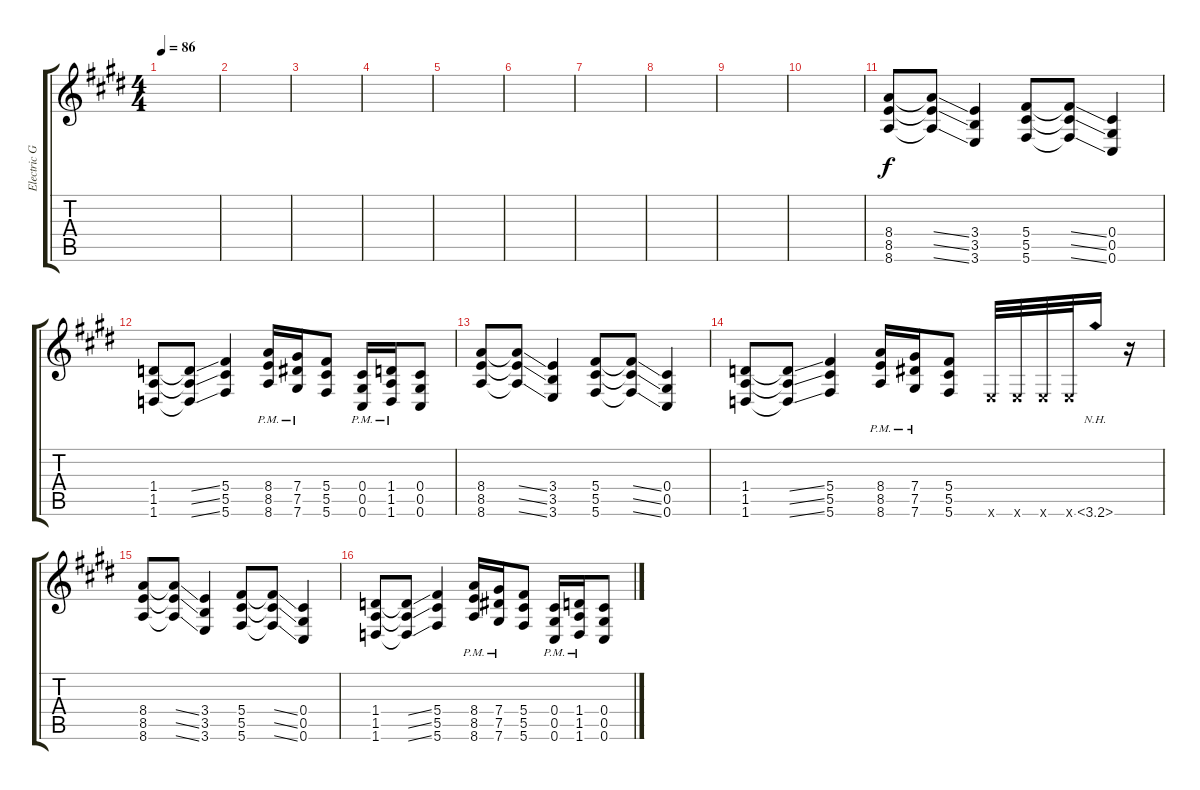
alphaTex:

\track ("Electric Guitar" "Electric G") {instrument distortionguitar}
\staff {score tabs}
\tuning (Eb4 Bb3 Gb3 Db3 Ab2 Db2) {hide}
\ts (4 4)
\tempo 86
\clef g2
\ks e
|
|
|
|
|
|
|
|
|
|
(8.4 8.5 8.6).8 (8.4{ss t} 8.5{ss t} 8.6{ss t}).8 (3.4 3.5 3.6).4 (5.4 5.5 5.6).8 (5.4{ss t} 5.5{ss t} 5.6{ss t}).8 (0.4 0.5 0.6).4 |
(1.4 1.5 1.6).8 (1.4{ss t} 1.5{ss t} 1.6{ss t}).8 (5.4 5.5 5.6).4 (8.4{pm} 8.5{pm} 8.6{pm}).16 (7.4{pm} 7.5{pm} 7.6{pm}).16 (5.4 5.5 5.6).8 (0.4{pm} 0.5{pm} 0.6{pm}).16 (1.4{pm} 1.5{pm} 1.6{pm}).16 (0.4 0.5 0.6).8 |
(8.4 8.5 8.6).8 (8.4{ss t} 8.5{ss t} 8.6{ss t}).8 (3.4 3.5 3.6).4 (5.4 5.5 5.6).8 (5.4{ss t} 5.5{ss t} 5.6{ss t}).8 (0.4 0.5 0.6).4 |
(1.4 1.5 1.6).8 (1.4{ss t} 1.5{ss t} 1.6{ss t}).8 (5.4 5.5 5.6).4 (8.4{pm} 8.5{pm} 8.6{pm}).16 (7.4{pm} 7.5{pm} 7.6{pm}).16 (5.4 5.5 5.6).8 3.6{x}.32 3.6{x}.32 3.6{x}.32 3.6{x}.32 3.6{nh}.16 r.16 |
(8.4 8.5 8.6).8 (8.4{ss t} 8.5{ss t} 8.6{ss t}).8 (3.4 3.5 3.6).4 (5.4 5.5 5.6).8 (5.4{ss t} 5.5{ss t} 5.6{ss t}).8 (0.4 0.5 0.6).4 |
(1.4 1.5 1.6).8 (1.4{ss t} 1.5{ss t} 1.6{ss t}).8 (5.4 5.5 5.6).4 (8.4{pm} 8.5{pm} 8.6{pm}).16 (7.4{pm} 7.5{pm} 7.6{pm}).16 (5.4 5.5 5.6).8 (0.4{pm} 0.5{pm} 0.6{pm}).16 (1.4{pm} 1.5{pm} 1.6{pm}).16 (0.4 0.5 0.6).8
